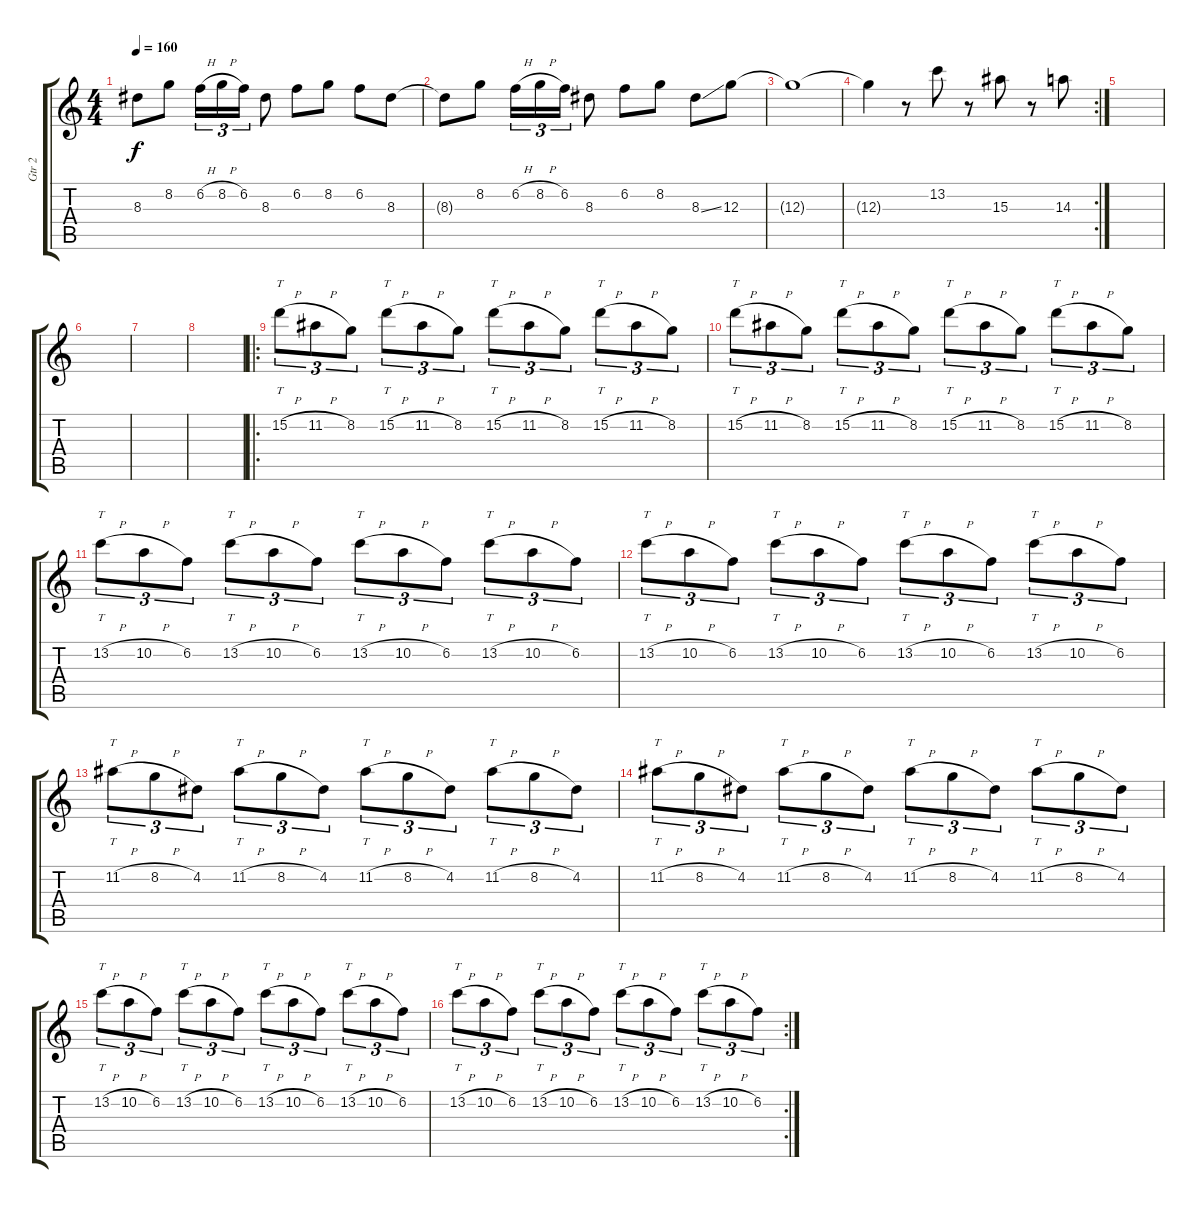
\track ("Gtr 2" "Gtr 2") {instrument distortionguitar}
\staff {score tabs}
\tuning (E4 B3 G3 D3 A2 E2) {hide}
\ts (4 4)
\tempo 160
\clef g2
\ks c
8.3{t}.8{dy f} 8.2.8 6.2{h}.16{tu (3 2)} 8.2{h}.16{tu (3 2)} 6.2.16{tu (3 2)} 8.3.8 6.2.8 8.2.8 6.2.8 8.3.8 |
8.3{t}.8 8.2.8 6.2{h}.16{tu (3 2)} 8.2{h}.16{tu (3 2)} 6.2.16{tu (3 2)} 8.3.8 6.2.8 8.2.8 8.3{ss}.8 12.3.8 |
12.3{t}.1 |
\rc 2
12.3{t}.4 r.8 13.2.8 r.8 15.3.8 r.8 14.3.8 |
|
|
|
|
\ro
15.2{h}.8{tt tu (3 2)} 11.2{h}.8{tu (3 2)} 8.2.8{tu (3 2)} 15.2{h}.8{tt tu (3 2)} 11.2{h}.8{tu (3 2)} 8.2.8{tu (3 2)} 15.2{h}.8{tt tu (3 2)} 11.2{h}.8{tu (3 2)} 8.2.8{tu (3 2)} 15.2{h}.8{tt tu (3 2)} 11.2{h}.8{tu (3 2)} 8.2.8{tu (3 2)} |
15.2{h}.8{tt tu (3 2)} 11.2{h}.8{tu (3 2)} 8.2.8{tu (3 2)} 15.2{h}.8{tt tu (3 2)} 11.2{h}.8{tu (3 2)} 8.2.8{tu (3 2)} 15.2{h}.8{tt tu (3 2)} 11.2{h}.8{tu (3 2)} 8.2.8{tu (3 2)} 15.2{h}.8{tt tu (3 2)} 11.2{h}.8{tu (3 2)} 8.2.8{tu (3 2)} |
13.2{h}.8{tt tu (3 2)} 10.2{h}.8{tu (3 2)} 6.2.8{tu (3 2)} 13.2{h}.8{tt tu (3 2)} 10.2{h}.8{tu (3 2)} 6.2.8{tu (3 2)} 13.2{h}.8{tt tu (3 2)} 10.2{h}.8{tu (3 2)} 6.2.8{tu (3 2)} 13.2{h}.8{tt tu (3 2)} 10.2{h}.8{tu (3 2)} 6.2.8{tu (3 2)} |
13.2{h}.8{tt tu (3 2)} 10.2{h}.8{tu (3 2)} 6.2.8{tu (3 2)} 13.2{h}.8{tt tu (3 2)} 10.2{h}.8{tu (3 2)} 6.2.8{tu (3 2)} 13.2{h}.8{tt tu (3 2)} 10.2{h}.8{tu (3 2)} 6.2.8{tu (3 2)} 13.2{h}.8{tt tu (3 2)} 10.2{h}.8{tu (3 2)} 6.2.8{tu (3 2)} |
11.2{h}.8{tt tu (3 2)} 8.2{h}.8{tu (3 2)} 4.2.8{tu (3 2)} 11.2{h}.8{tt tu (3 2)} 8.2{h}.8{tu (3 2)} 4.2.8{tu (3 2)} 11.2{h}.8{tt tu (3 2)} 8.2{h}.8{tu (3 2)} 4.2.8{tu (3 2)} 11.2{h}.8{tt tu (3 2)} 8.2{h}.8{tu (3 2)} 4.2.8{tu (3 2)} |
11.2{h}.8{tt tu (3 2)} 8.2{h}.8{tu (3 2)} 4.2.8{tu (3 2)} 11.2{h}.8{tt tu (3 2)} 8.2{h}.8{tu (3 2)} 4.2.8{tu (3 2)} 11.2{h}.8{tt tu (3 2)} 8.2{h}.8{tu (3 2)} 4.2.8{tu (3 2)} 11.2{h}.8{tt tu (3 2)} 8.2{h}.8{tu (3 2)} 4.2.8{tu (3 2)} |
13.2{h}.8{tt tu (3 2)} 10.2{h}.8{tu (3 2)} 6.2.8{tu (3 2)} 13.2{h}.8{tt tu (3 2)} 10.2{h}.8{tu (3 2)} 6.2.8{tu (3 2)} 13.2{h}.8{tt tu (3 2)} 10.2{h}.8{tu (3 2)} 6.2.8{tu (3 2)} 13.2{h}.8{tt tu (3 2)} 10.2{h}.8{tu (3 2)} 6.2.8{tu (3 2)} |
\rc 2
13.2{h}.8{tt tu (3 2)} 10.2{h}.8{tu (3 2)} 6.2.8{tu (3 2)} 13.2{h}.8{tt tu (3 2)} 10.2{h}.8{tu (3 2)} 6.2.8{tu (3 2)} 13.2{h}.8{tt tu (3 2)} 10.2{h}.8{tu (3 2)} 6.2.8{tu (3 2)} 13.2{h}.8{tt tu (3 2)} 10.2{h}.8{tu (3 2)} 6.2.8{tu (3 2)}
